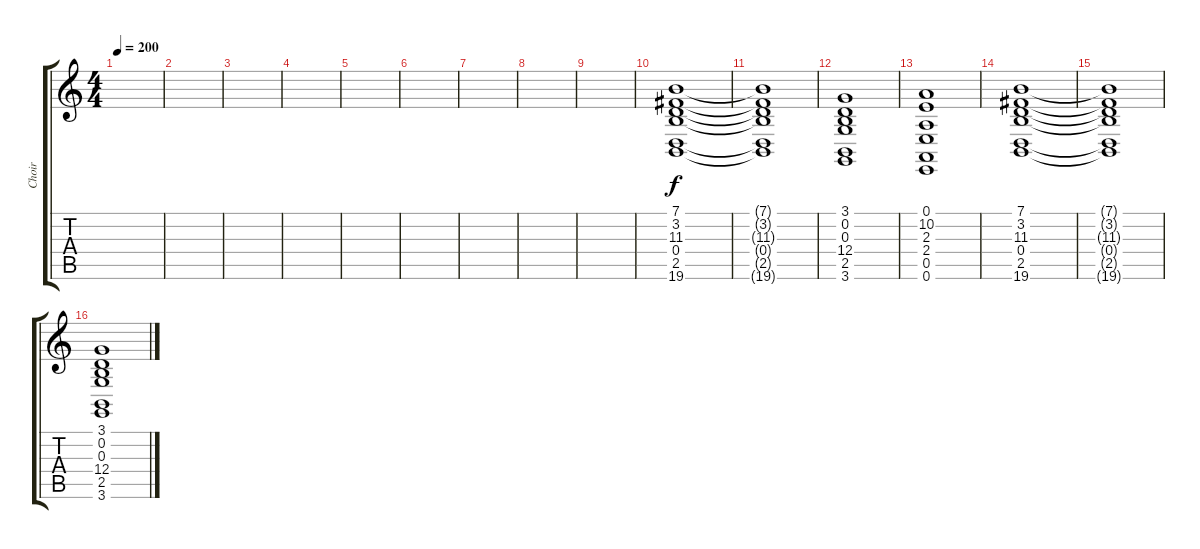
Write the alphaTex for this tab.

\track ("Choir" "Choir") {instrument pad4choir}
\staff {score tabs}
\tuning (E4 B3 G3 D3 A2 E2) {hide}
\ts (4 4)
\tempo 200
\clef g2
\ks c
|
|
|
|
|
|
|
|
|
(7.1 3.2 11.3 0.4 2.5 19.6).1{instrument pad4choir} |
(7.1{t} 3.2{t} 11.3{t} 0.4{t} 2.5{t} 19.6{t}).1 |
(3.1 0.2 0.3 12.4 2.5 3.6).1 |
(0.1 10.2 2.3 2.4 0.5 0.6).1 |
(7.1 3.2 11.3 0.4 2.5 19.6).1{instrument pad4choir} |
(7.1{t} 3.2{t} 11.3{t} 0.4{t} 2.5{t} 19.6{t}).1 |
(3.1 0.2 0.3 12.4 2.5 3.6).1
